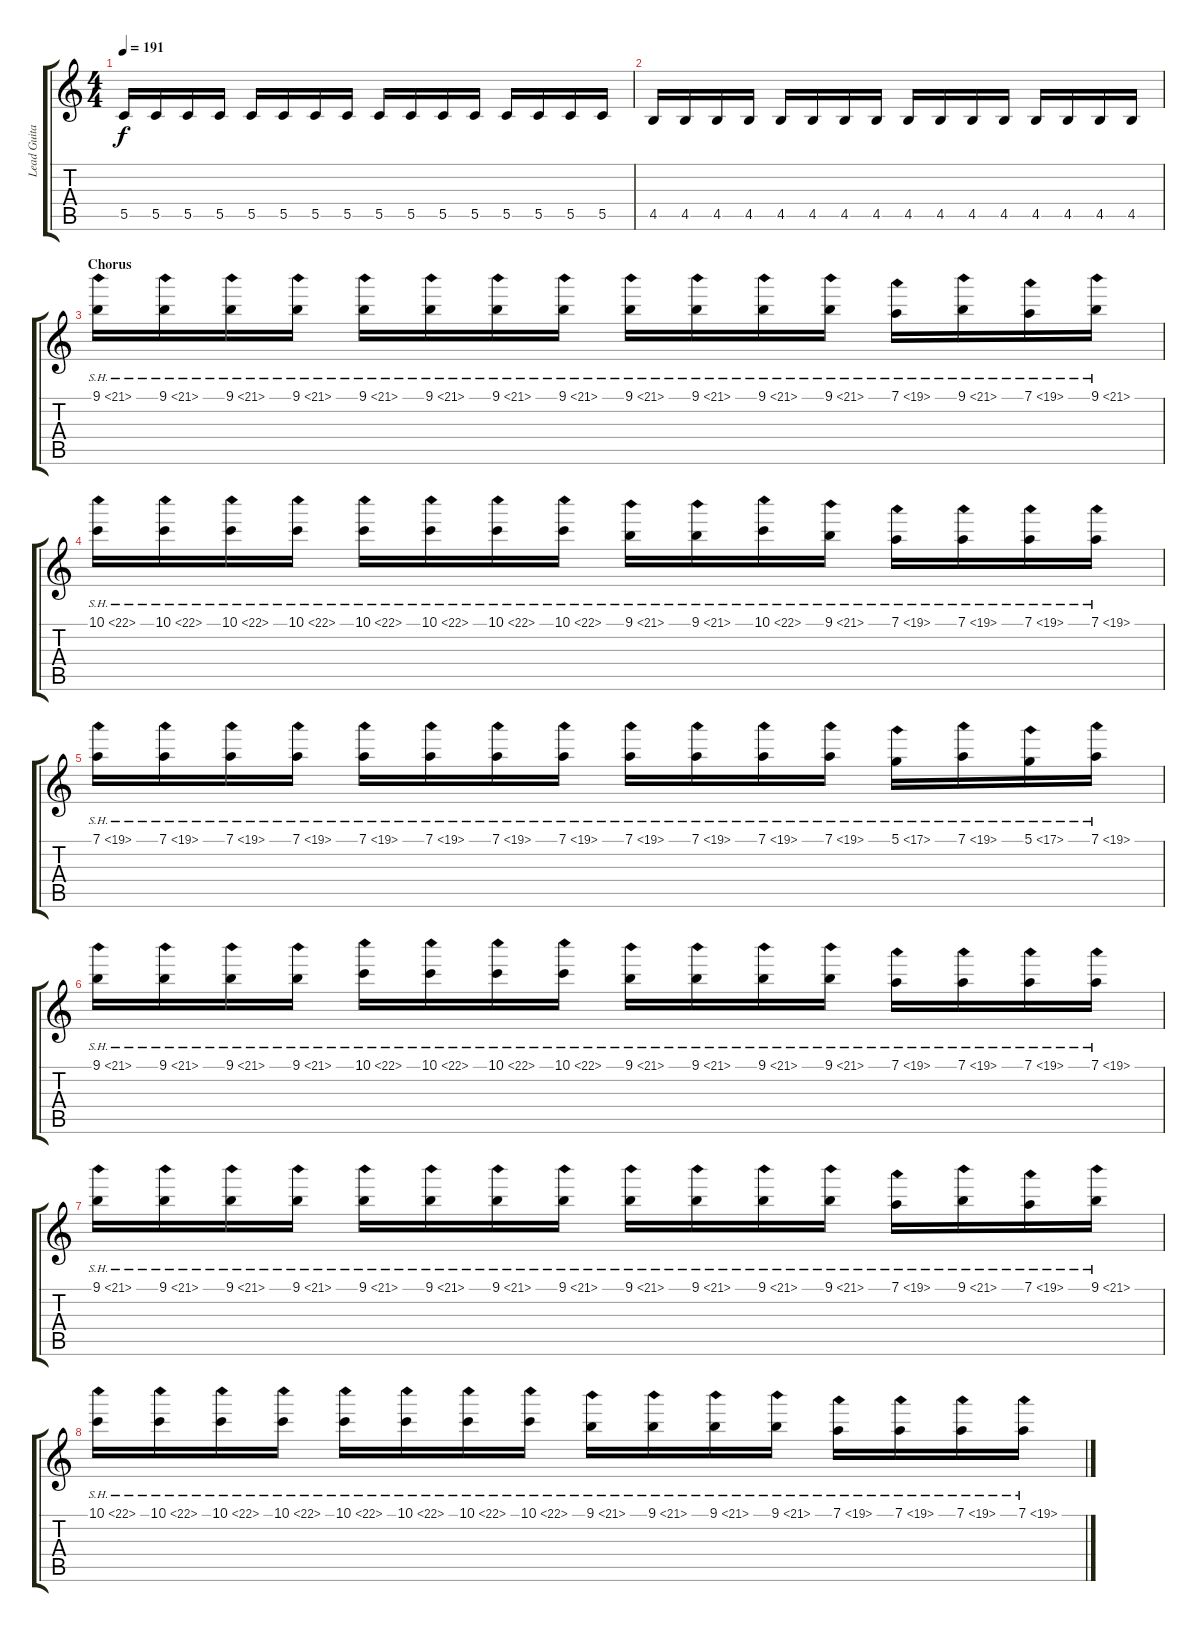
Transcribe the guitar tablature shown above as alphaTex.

\track ("Lead Guitar" "Lead Guita") {instrument distortionguitar}
\staff {score tabs}
\tuning (D4 A3 F3 C3 G2 D2) {hide}
\ts (4 4)
\tempo 191
\clef g2
\ks c
5.5.16{dy f} 5.5.16 5.5.16 5.5.16 5.5.16 5.5.16 5.5.16 5.5.16 5.5.16 5.5.16 5.5.16 5.5.16 5.5.16 5.5.16 5.5.16 5.5.16 |
4.5.16 4.5.16 4.5.16 4.5.16 4.5.16 4.5.16 4.5.16 4.5.16 4.5.16 4.5.16 4.5.16 4.5.16 4.5.16 4.5.16 4.5.16 4.5.16 |
\section ("" "Chorus")
9.1{sh 12}.16 9.1{sh 12}.16 9.1{sh 12}.16 9.1{sh 12}.16 9.1{sh 12}.16 9.1{sh 12}.16 9.1{sh 12}.16 9.1{sh 12}.16 9.1{sh 12}.16 9.1{sh 12}.16 9.1{sh 12}.16 9.1{sh 12}.16 7.1{sh 12}.16 9.1{sh 12}.16 7.1{sh 12}.16 9.1{sh 12}.16 |
10.1{sh 12}.16 10.1{sh 12}.16 10.1{sh 12}.16 10.1{sh 12}.16 10.1{sh 12}.16 10.1{sh 12}.16 10.1{sh 12}.16 10.1{sh 12}.16 9.1{sh 12}.16 9.1{sh 12}.16 10.1{sh 12}.16 9.1{sh 12}.16 7.1{sh 12}.16 7.1{sh 12}.16 7.1{sh 12}.16 7.1{sh 12}.16 |
7.1{sh 12}.16 7.1{sh 12}.16 7.1{sh 12}.16 7.1{sh 12}.16 7.1{sh 12}.16 7.1{sh 12}.16 7.1{sh 12}.16 7.1{sh 12}.16 7.1{sh 12}.16 7.1{sh 12}.16 7.1{sh 12}.16 7.1{sh 12}.16 5.1{sh 12}.16 7.1{sh 12}.16 5.1{sh 12}.16 7.1{sh 12}.16 |
9.1{sh 12}.16 9.1{sh 12}.16 9.1{sh 12}.16 9.1{sh 12}.16 10.1{sh 12}.16 10.1{sh 12}.16 10.1{sh 12}.16 10.1{sh 12}.16 9.1{sh 12}.16 9.1{sh 12}.16 9.1{sh 12}.16 9.1{sh 12}.16 7.1{sh 12}.16 7.1{sh 12}.16 7.1{sh 12}.16 7.1{sh 12}.16 |
9.1{sh 12}.16 9.1{sh 12}.16 9.1{sh 12}.16 9.1{sh 12}.16 9.1{sh 12}.16 9.1{sh 12}.16 9.1{sh 12}.16 9.1{sh 12}.16 9.1{sh 12}.16 9.1{sh 12}.16 9.1{sh 12}.16 9.1{sh 12}.16 7.1{sh 12}.16 9.1{sh 12}.16 7.1{sh 12}.16 9.1{sh 12}.16 |
10.1{sh 12}.16 10.1{sh 12}.16 10.1{sh 12}.16 10.1{sh 12}.16 10.1{sh 12}.16 10.1{sh 12}.16 10.1{sh 12}.16 10.1{sh 12}.16 9.1{sh 12}.16 9.1{sh 12}.16 9.1{sh 12}.16 9.1{sh 12}.16 7.1{sh 12}.16 7.1{sh 12}.16 7.1{sh 12}.16 7.1{sh 12}.16
